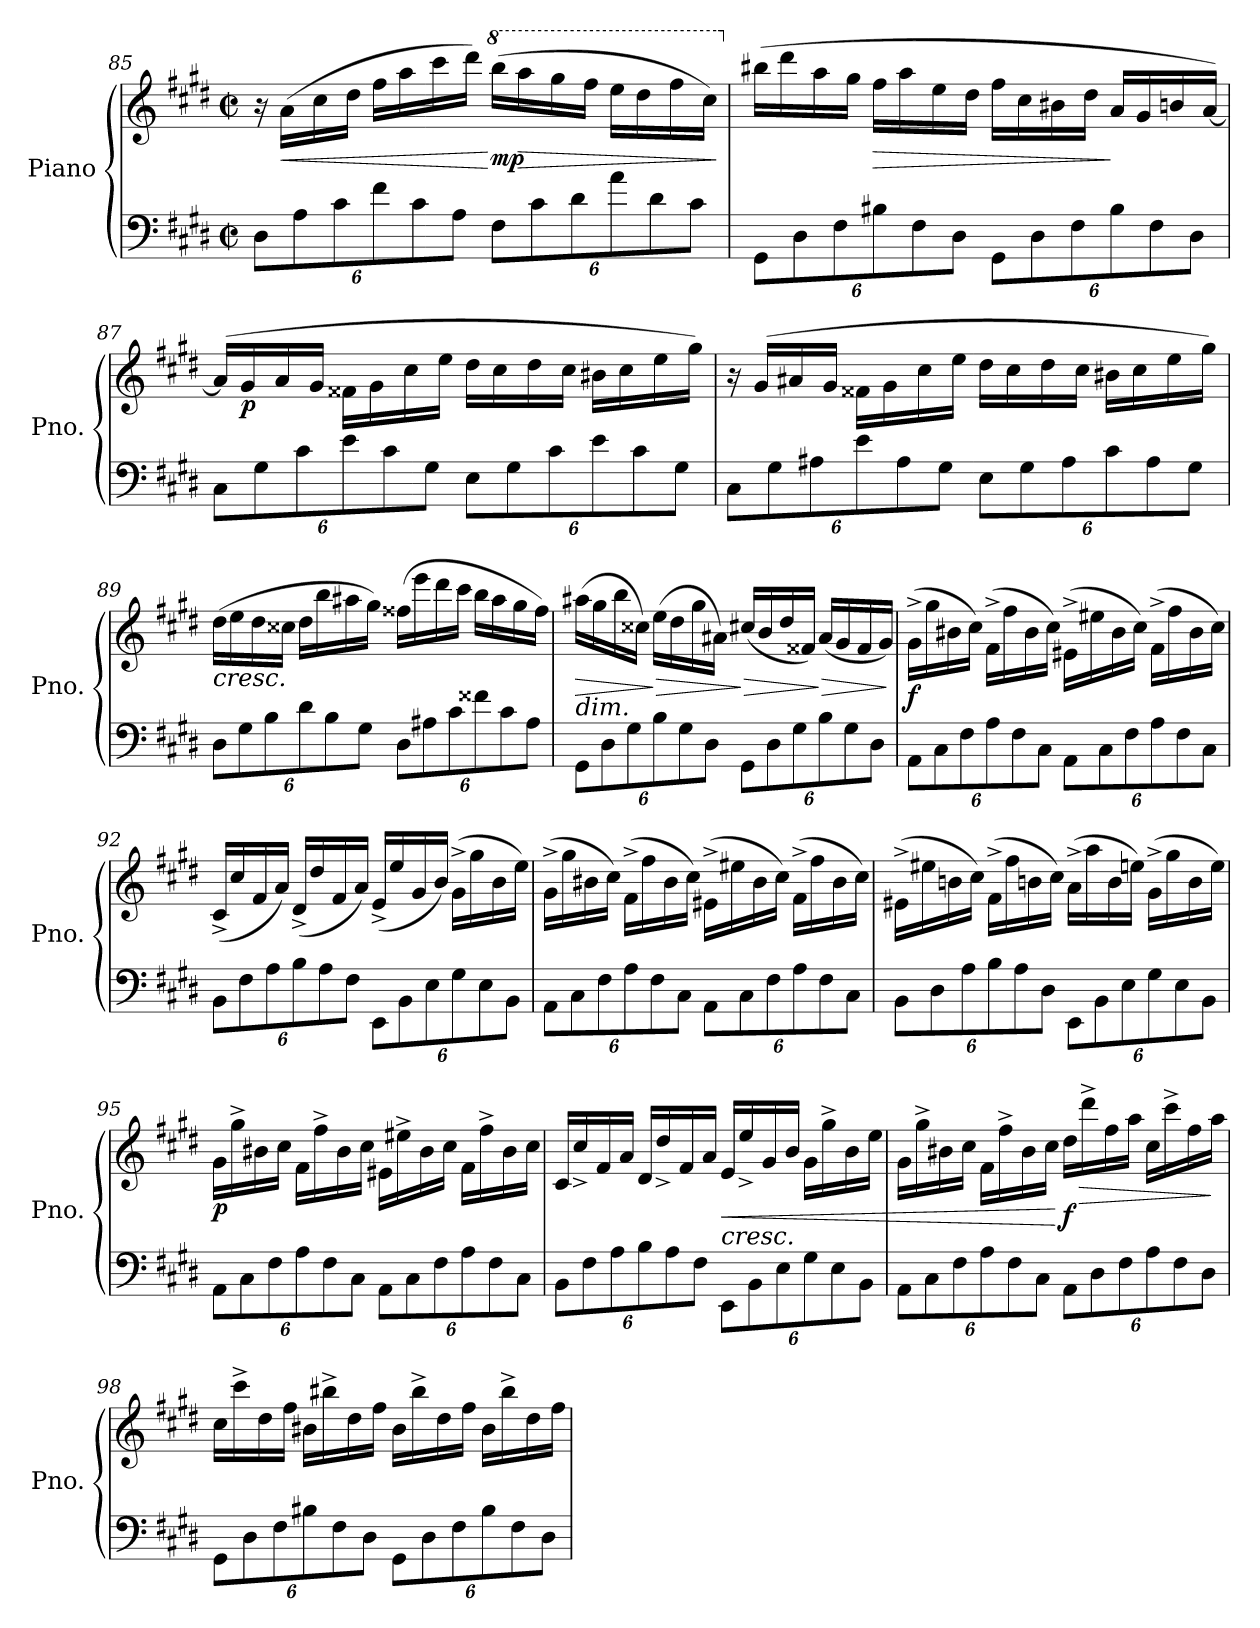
**kern	**kern	**dynam
*part1	*part1	*part1
*staff2	*staff1	*staff1/2
*I"Piano	*	*
*I'Pno.	*	*
!!LO:LB:g=z
*clefF4	*clefG2	*
*k[f#c#g#d#]	*k[f#c#g#d#]	*
*M2/2	*M2/2	*
*met(c|)	*met(c|)	*
*Xbrackettup	*	*
=85	=85	=85
12D#\L	16r	.
!	!	!LO:HP:b
.	(>16a\LL	<
12A\	.	.
.	16cc#\	.
12c#\	.	.
.	16dd#\JJ	.
12f#\	16ff#\LL	.
.	16aa\	.
12c#\	.	.
.	16ccc#\	.
12A\J	.	.
.	16ddd#\JJ)	.
*	*8va	*
!	!	!LO:DY:n=1:b
12F#\L	(>16bbb\LL	[ mp
!	!	!LO:HP:b
.	16aaa\	>
12c#\	.	.
.	16ggg#\	.
12d#\	.	.
.	16fff#\JJ	.
12a\	16eee\LL	.
.	16ddd#\	.
12d#\	.	.
.	16fff#\	.
12c#\J	.	.
.	16ccc#\JJ)	.
.	.	]
=86	=86	=86
*	*X8va	*
12GG#\L	(>16bb#X\LL	.
.	16ddd#\	.
12D#\	.	.
.	16aa\	.
12F#\	.	.
.	16gg#\JJ	.
!	!	!LO:HP:b
12B#X\	16ff#\LL	>
.	16aa\	.
12F#\	.	.
.	16ee\	.
12D#\J	.	.
.	16dd#\JJ	.
12GG#\L	16ff#\LL	.
.	16cc#\	.
12D#\	.	.
.	16b#X\	.
12F#\	.	.
.	16dd#\JJ	.
12B#\	16a/LL	]
.	16g#/	.
12F#\	.	.
.	16bn/	.
12D#\J	.	.
.	[16a/JJ)	.
!!LO:LB:g=z
=87	=87	=87
12C#\L	(>16a/LL]	.
!	!	!LO:DY:b
.	16g#/	p
12G#\	.	.
.	16a/	.
12c#\	.	.
.	16g#/JJ	.
12e\	16f##X\LL	.
.	16g#\	.
12c#\	.	.
.	16cc#\	.
12G#\J	.	.
.	16ee\JJ	.
12E\L	16dd#\LL	.
.	16cc#\	.
12G#\	.	.
.	16dd#\	.
12c#\	.	.
.	16cc#\JJ	.
12e\	16b#X\LL	.
.	16cc#\	.
12c#\	.	.
.	16ee\	.
12G#\J	.	.
.	16gg#\JJ)	.
!!LO:LB:g=z
=88	=88	=88
12C#\L	16r	.
.	(>16g#/LL	.
12G#\	.	.
.	16a#X/	.
12A#X\	.	.
.	16g#/JJ	.
12e\	16f##X\LL	.
.	16g#\	.
12A#\	.	.
.	16cc#\	.
12G#\J	.	.
.	16ee\JJ	.
12E\L	16dd#\LL	.
.	16cc#\	.
12G#\	.	.
.	16dd#\	.
12A#\	.	.
.	16cc#\JJ	.
12c#\	16b#X\LL	.
.	16cc#\	.
12A#\	.	.
.	16ee\	.
12G#\J	.	.
.	16gg#\JJ)	.
!!LO:LB:g=z
=89	=89	=89
!	!LO:TX:b:i:t=cresc.	!
12D#\L	(>16dd#\LL	.
.	16ee\	.
12G#\	.	.
.	16dd#\	.
12B\	.	.
.	16cc##X\JJ	.
12d#\	16dd#\LL	.
.	16bb\	.
12B\	.	.
.	16aa#X\	.
12G#\J	.	.
.	16gg#\JJ)	.
12D#\L	(>16ff##X\LL	.
.	16eee\	.
12A#X\	.	.
.	16ddd#\	.
12c#\	.	.
.	16ccc#\JJ	.
12f##X\	16bb\LL	.
.	16aa#\	.
12c#\	.	.
.	16gg#\	.
12A#\J	.	.
.	16ff##\JJ)	.
!!LO:PB:g=z
=90	=90	=90
!	!LO:TX:b:i:t=dim.	!
!	!	!LO:HP:b
12GG#\L	(>16aa#X\LL	>
.	16gg#\	.
12D#\	.	.
.	16bb\	.
12G#\	.	.
.	16cc##X\JJ)	.
!	!	!LO:HP:n=1:b
12B\	(>16ee\LL	] >
.	16dd#\	.
12G#\	.	.
.	16gg#\	.
12D#\J	.	.
.	16a#X\JJ)	.
!	!	!LO:HP:n=1:b
12GG#\L	(<16cc#X/LL	] >
.	16b/	.
12D#\	.	.
.	16dd#/	.
12G#\	.	.
.	16f##X/JJ)	.
!	!	!LO:HP:n=1:b
12B\	(<16a#/LL	] >
.	16g#/	.
12G#\	.	.
.	16f##/	.
12D#\J	.	.
.	16g#/JJ)	.
.	.	]
!!LO:LB:g=z
=91	=91	=91
!	!	!LO:DY:b
12AA\L	(>16g#^\LL	f
.	16gg#\	.
12C#\	.	.
.	16b#X\	.
12F#\	.	.
.	16cc#\JJ)	.
12A\	(>16f#^\LL	.
.	16ff#\	.
12F#\	.	.
.	16b#\	.
12C#\J	.	.
.	16cc#\JJ)	.
12AA\L	(>16e#X^\LL	.
.	16ee#X\	.
12C#\	.	.
.	16b#\	.
12F#\	.	.
.	16cc#\JJ)	.
12A\	(>16f#^\LL	.
.	16ff#\	.
12F#\	.	.
.	16b#\	.
12C#\J	.	.
.	16cc#\JJ)	.
=92	=92	=92
12BB\L	(<16c#^/LL	.
.	16cc#/	.
12F#\	.	.
.	16f#/	.
12A\	.	.
.	16a/JJ)	.
12B\	(<16d#^/LL	.
.	16dd#/	.
12A\	.	.
.	16f#/	.
12F#\J	.	.
.	16a/JJ)	.
12EE\L	(<16e^/LL	.
.	16ee/	.
12BB\	.	.
.	16g#/	.
12E\	.	.
.	16b/JJ)	.
12G#\	(>16g#^\LL	.
.	16gg#\	.
12E\	.	.
.	16b\	.
12BB\J	.	.
.	16ee\JJ)	.
!!LO:LB:g=z
=93	=93	=93
12AA\L	(>16g#^\LL	.
.	16gg#\	.
12C#\	.	.
.	16b#X\	.
12F#\	.	.
.	16cc#\JJ)	.
12A\	(>16f#^\LL	.
.	16ff#\	.
12F#\	.	.
.	16b#\	.
12C#\J	.	.
.	16cc#\JJ)	.
12AA\L	(>16e#X^\LL	.
.	16ee#X\	.
12C#\	.	.
.	16b#\	.
12F#\	.	.
.	16cc#\JJ)	.
12A\	(>16f#^\LL	.
.	16ff#\	.
12F#\	.	.
.	16b#\	.
12C#\J	.	.
.	16cc#\JJ)	.
!!LO:LB:g=z
=94	=94	=94
12BB\L	(>16e#X^\LL	.
.	16ee#X\	.
12D#\	.	.
.	16bn\	.
12A\	.	.
.	16cc#\JJ)	.
12B\	(>16f#^\LL	.
.	16ff#\	.
12A\	.	.
.	16bn\	.
12D#\J	.	.
.	16cc#\JJ)	.
12EE\L	(>16a^\LL	.
.	16aa\	.
12BB\	.	.
.	16b\	.
12E\	.	.
.	16een\JJ)	.
12G#\	(>16g#^\LL	.
.	16gg#\	.
12E\	.	.
.	16b\	.
12BB\J	.	.
.	16ee\JJ)	.
!!LO:LB:g=z
=95	=95	=95
!	!	!LO:DY:b
12AA\L	16g#\LL	p
.	16gg#^\	.
12C#\	.	.
.	16b#X\	.
12F#\	.	.
.	16cc#\JJ	.
12A\	16f#\LL	.
.	16ff#^\	.
12F#\	.	.
.	16b#\	.
12C#\J	.	.
.	16cc#\JJ	.
12AA\L	16e#X\LL	.
.	16ee#X^\	.
12C#\	.	.
.	16b#\	.
12F#\	.	.
.	16cc#\JJ	.
12A\	16f#\LL	.
.	16ff#^\	.
12F#\	.	.
.	16b#\	.
12C#\J	.	.
.	16cc#\JJ	.
=96	=96	=96
12BB\L	16c#/LL	.
.	16cc#^/	.
12F#\	.	.
.	16f#/	.
12A\	.	.
.	16a/JJ	.
12B\	16d#/LL	.
.	16dd#^/	.
12A\	.	.
.	16f#/	.
12F#\J	.	.
.	16a/JJ	.
!	!LO:TX:b:i:t=cresc.	!
!	!	!LO:HP:b
12EE\L	16e/LL	<
.	16ee^/	.
12BB\	.	.
.	16g#/	.
12E\	.	.
.	16b/JJ	.
12G#\	16g#\LL	.
.	16gg#^\	.
12E\	.	.
.	16b\	.
12BB\J	.	.
.	16ee\JJ	.
!!LO:PB:g=z
=97	=97	=97
12AA\L	16g#\LL	.
.	16gg#^\	.
12C#\	.	.
.	16b#X\	.
12F#\	.	.
.	16cc#\JJ	.
12A\	16f#\LL	.
.	16ff#^\	.
12F#\	.	.
.	16b#\	.
12C#\J	.	.
.	16cc#\JJ	.
!	!	!LO:HP:n=1:b
!	!	!LO:DY:n=1:b
12AA\L	16dd#\LL	[ > f
.	16ddd#^\	.
12D#\	.	.
.	16ff#\	.
12F#\	.	.
.	16aa\JJ	.
12A\	16cc#\LL	.
.	16ccc#^\	.
12F#\	.	.
.	16ff#\	.
12D#\J	.	.
.	16aa\JJ	]
=98	=98	=98
12GG#\L	16cc#\LL	.
.	16ccc#^\	.
12D#\	.	.
.	16dd#\	.
12F#\	.	.
.	16ff#\JJ	.
12B#X\	16b#X\LL	.
.	16bb#X^\	.
12F#\	.	.
.	16dd#\	.
12D#\J	.	.
.	16ff#\JJ	.
12GG#\L	16b#\LL	.
.	16bb#^\	.
12D#\	.	.
.	16dd#\	.
12F#\	.	.
.	16ff#\JJ	.
12B#\	16b#\LL	.
.	16bb#^\	.
12F#\	.	.
.	16dd#\	.
12D#\J	.	.
.	16ff#\JJ	.
=	=	=
*-	*-	*-
